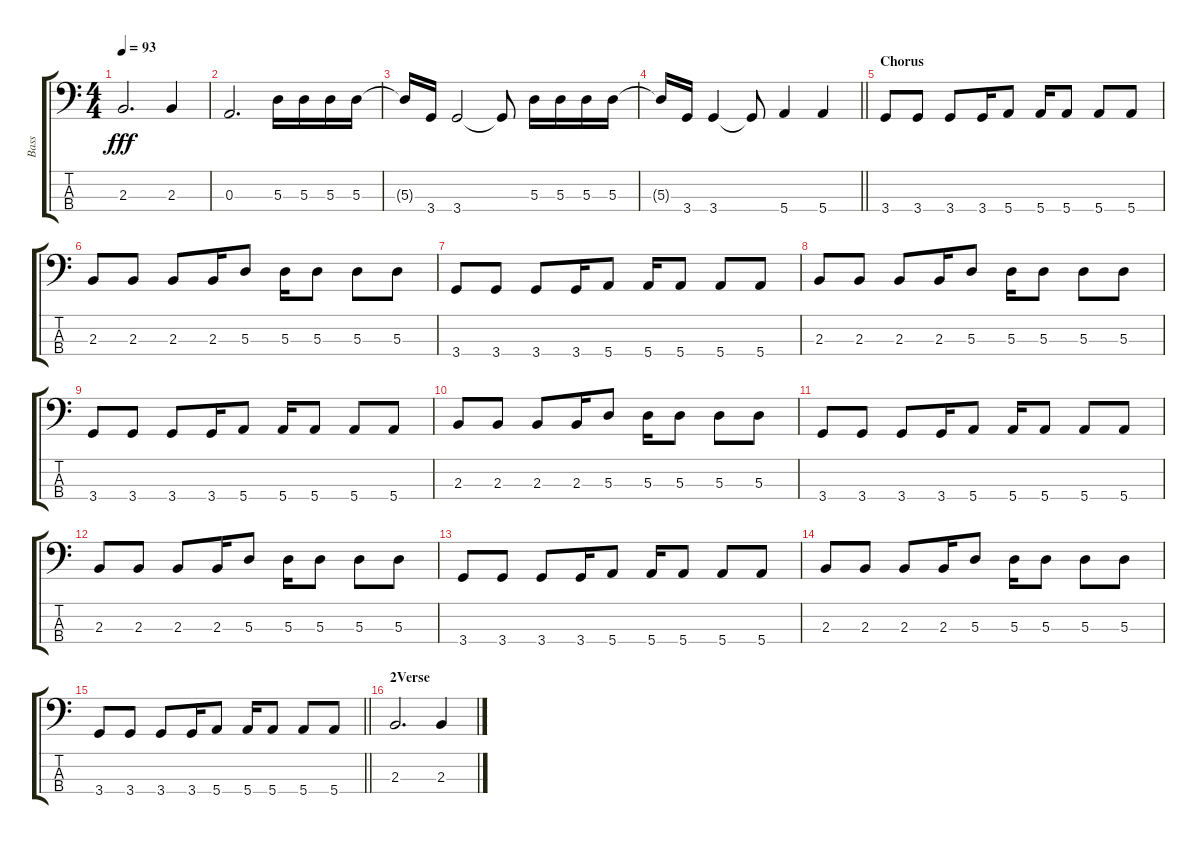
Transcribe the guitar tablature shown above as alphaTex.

\track ("Bass" "Bass") {instrument electricbasspick}
\staff {score tabs}
\tuning (G2 D2 A1 E1) {hide}
\ts (4 4)
\tempo 93
\clef f4
\ks c
2.3.2{d dy fff} 2.3.4 |
0.3.2{d} 5.3.16 5.3.16 5.3.16 5.3.16 |
5.3{t}.16 3.4.16 3.4.2 3.4{t}.8 5.3.16 5.3.16 5.3.16 5.3.16 |
\barLineRight lightlight
5.3{t}.16 3.4.16 3.4.4 3.4{t}.8 5.4.4 5.4.4 |
\section ("" "Chorus")
3.4.8 3.4.8 3.4.8 3.4.16 5.4.8 5.4.16 5.4.8 5.4.8 5.4.8 |
2.3.8 2.3.8 2.3.8 2.3.16 5.3.8 5.3.16 5.3.8 5.3.8 5.3.8 |
3.4.8 3.4.8 3.4.8 3.4.16 5.4.8 5.4.16 5.4.8 5.4.8 5.4.8 |
2.3.8 2.3.8 2.3.8 2.3.16 5.3.8 5.3.16 5.3.8 5.3.8 5.3.8 |
3.4.8 3.4.8 3.4.8 3.4.16 5.4.8 5.4.16 5.4.8 5.4.8 5.4.8 |
2.3.8 2.3.8 2.3.8 2.3.16 5.3.8 5.3.16 5.3.8 5.3.8 5.3.8 |
3.4.8 3.4.8 3.4.8 3.4.16 5.4.8 5.4.16 5.4.8 5.4.8 5.4.8 |
2.3.8 2.3.8 2.3.8 2.3.16 5.3.8 5.3.16 5.3.8 5.3.8 5.3.8 |
3.4.8 3.4.8 3.4.8 3.4.16 5.4.8 5.4.16 5.4.8 5.4.8 5.4.8 |
2.3.8 2.3.8 2.3.8 2.3.16 5.3.8 5.3.16 5.3.8 5.3.8 5.3.8 |
\barLineRight lightlight
3.4.8 3.4.8 3.4.8 3.4.16 5.4.8 5.4.16 5.4.8 5.4.8 5.4.8 |
\section ("" "2Verse")
2.3.2{d} 2.3.4
